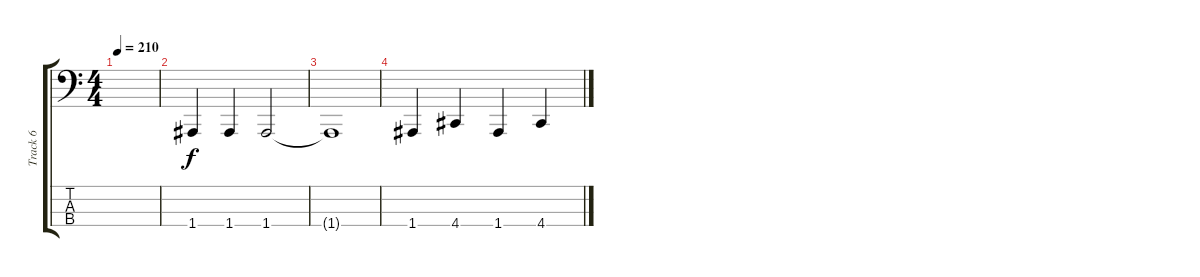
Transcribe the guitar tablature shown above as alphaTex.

\track ("Track 6" "Track 6") {instrument electricbassfinger}
\staff {score tabs}
\tuning (D2 A1 E1 A0) {hide}
\ts (4 4)
\tempo 210
\clef f4
\ks c
|
1.4.4 1.4.4 1.4.2 |
1.4{t}.1 |
1.4.4 4.4.4 1.4.4 4.4.4
